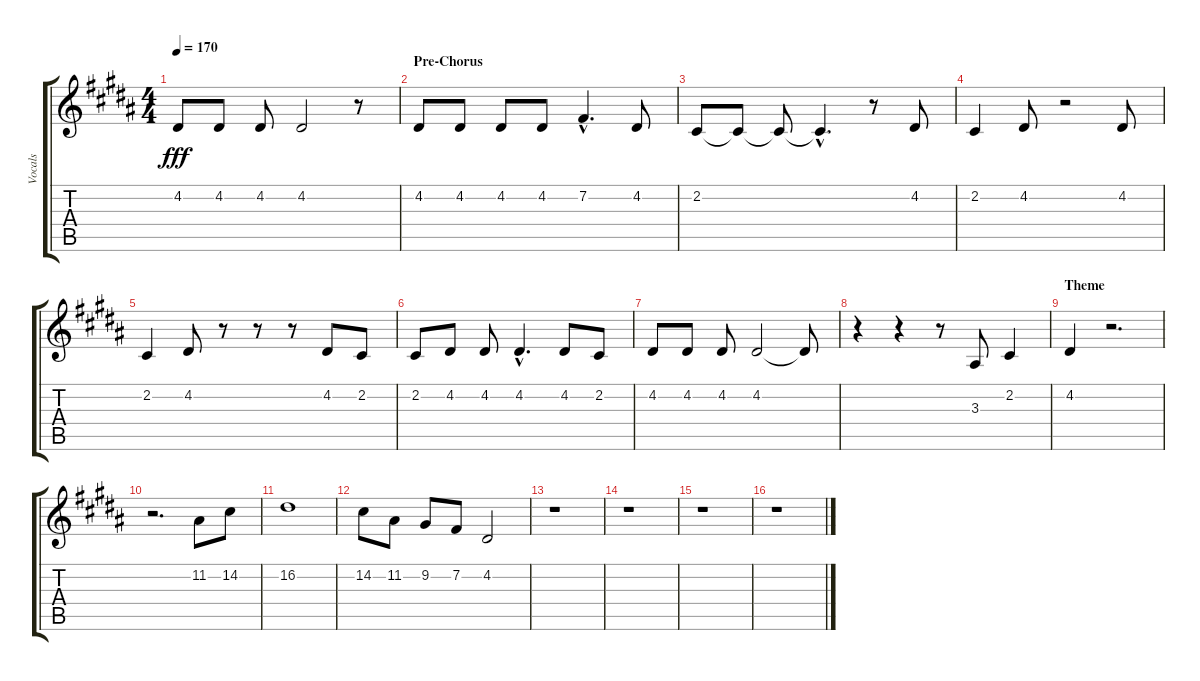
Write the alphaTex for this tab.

\track ("Vocals" "Vocals") {instrument lead2sawtooth}
\staff {score tabs}
\tuning (E4 B3 G3 D3 A2 E2) {hide}
\ts (4 4)
\tempo 170
\clef g2
\ks b
4.2.8{dy fff} 4.2.8 4.2.8 4.2.2 r.8 |
\section ("" "Pre-Chorus")
4.2.8 4.2.8 4.2.8 4.2.8 7.2{hac}.4{d} 4.2.8 |
2.2.8 2.2{t}.8 2.2{t}.8 2.2{hac t}.4{d} r.8 4.2.8 |
2.2.4 4.2.8 r.2 4.2.8 |
2.2.4 4.2.8 r.8 r.8 r.8 4.2.8 2.2.8 |
2.2.8 4.2.8 4.2.8 4.2{hac}.4{d} 4.2.8 2.2.8 |
4.2.8 4.2.8 4.2.8 4.2.2 4.2{t}.8 |
r.4 r.4 r.8 3.3.8 2.2.4 |
\section ("" "Theme")
4.2.4 r.2{d} |
r.2{d} 11.2.8 14.2.8 |
16.2.1 |
14.2.8 11.2.8 9.2.8 7.2.8 4.2.2 |
r.1 |
r.1 |
r.1 |
r.1
